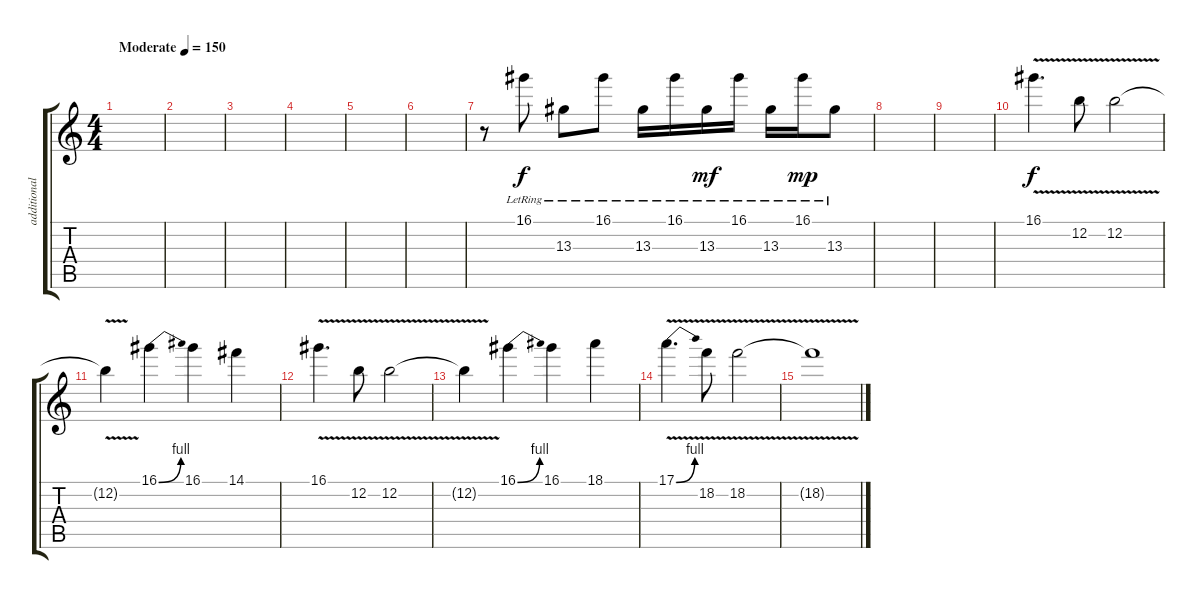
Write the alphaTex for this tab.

\track ("additional Gitarre2" "additional") {instrument distortionguitar}
\staff {score tabs}
\tuning (E4 B3 G3 D3 A2 D2) {hide}
\ts (4 4)
\tempo (150 "Moderate")
\clef g2
\ks c
|
|
|
|
|
|
r.8 16.1{lr}.8 13.3{lr}.8 16.1{lr}.8 13.3{lr}.16 16.1{lr}.16 13.3{lr}.16{dy mf} 16.1{lr}.16 13.3{lr}.16 16.1{lr}.16{dy mp} 13.3{lr}.8 |
|
|
16.1{v}.4{d dy f} 12.2{v}.8 12.2{v}.2 |
12.2{t}.4 16.1{be (bend 0 0 60 4)}.4 16.1.4 14.1.4 |
16.1{v}.4{d} 12.2{v}.8 12.2{v}.2 |
12.2{t}.4 16.1{be (bend 0 0 60 4)}.4 16.1.4 18.1.4 |
17.1{be (bend 0 0 60 4) v}.4{d} 18.2{v}.8 18.2{v}.2 |
18.2{t}.1
